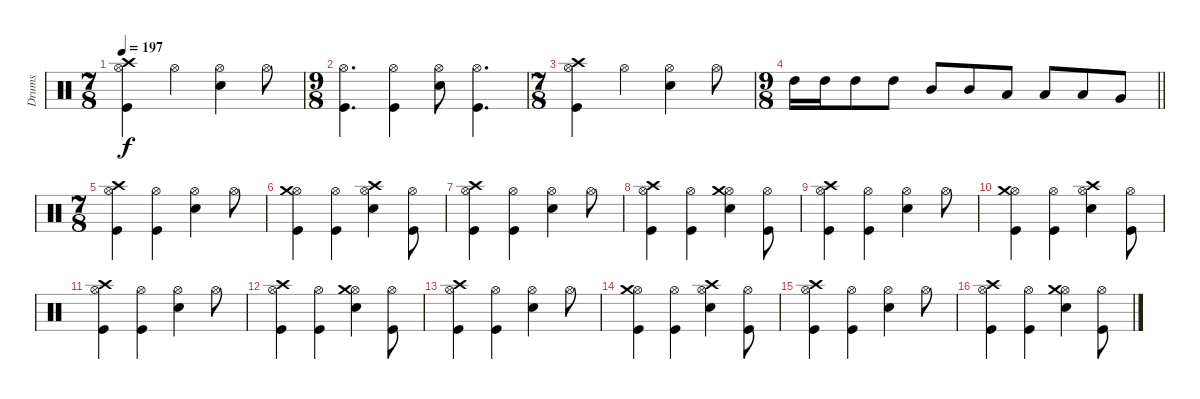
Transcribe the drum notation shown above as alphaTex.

\track ("Drums" "Drums") {instrument percussion}
\staff {score}
\articulation defaults
\ts (7 8)
\tempo 197
\clef neutral
\ks c
("Crash high (hit)" "Hi-Hat (open)" "Kick (hit)").4{dy f} "Hi-Hat (open)".4 ("Hi-Hat (open)" "Electric Snare (hit)").4 "Hi-Hat (open)".8 |
\ts (9 8)
("Hi-Hat (open)" "Kick (hit)").4{d} ("Hi-Hat (open)" "Kick (hit)").4 ("Hi-Hat (open)" "Electric Snare (hit)").8 ("Hi-Hat (open)" "Kick (hit)").4{d} |
\ts (7 8)
("Crash high (hit)" "Hi-Hat (open)" "Kick (hit)").4 "Hi-Hat (open)".4 ("Hi-Hat (open)" "Electric Snare (hit)").4 "Hi-Hat (open)".8 |
\ts (9 8)
\barLineRight lightlight "High Tom (hit)".16 "High Tom (hit)".16 "High Tom (hit)".8 "High Tom (hit)".8 "Mid Tom (hit)".8 "Mid Tom (hit)".8 "Low Tom (hit)".8 "Low Tom (hit)".8 "Low Tom (hit)".8 "Very Low Tom (hit)".8
|
\ts (7 8)
("Hi-Hat (open)" "Crash high (hit)" "Kick (hit)").4 ("Hi-Hat (open)" "Kick (hit)").4 ("Hi-Hat (open)" "Electric Snare (hit)").4 "Hi-Hat (open)".8 |
("Hi-Hat (open)" "Crash medium (hit)" "Kick (hit)").4 ("Hi-Hat (open)" "Kick (hit)").4 ("Hi-Hat (open)" "Crash high (hit)" "Electric Snare (hit)").4 ("Hi-Hat (open)" "Kick (hit)").8 |
("Hi-Hat (open)" "Crash high (hit)" "Kick (hit)").4 ("Hi-Hat (open)" "Kick (hit)").4 ("Hi-Hat (open)" "Electric Snare (hit)").4 "Hi-Hat (open)".8 |
("Hi-Hat (open)" "Crash high (hit)" "Kick (hit)").4 ("Hi-Hat (open)" "Kick (hit)").4 ("Hi-Hat (open)" "Crash medium (hit)" "Electric Snare (hit)").4 ("Hi-Hat (open)" "Kick (hit)").8 |
("Hi-Hat (open)" "Crash high (hit)" "Kick (hit)").4 ("Hi-Hat (open)" "Kick (hit)").4 ("Hi-Hat (open)" "Electric Snare (hit)").4 "Hi-Hat (open)".8 |
("Hi-Hat (open)" "Crash medium (hit)" "Kick (hit)").4 ("Hi-Hat (open)" "Kick (hit)").4 ("Hi-Hat (open)" "Crash high (hit)" "Electric Snare (hit)").4 ("Hi-Hat (open)" "Kick (hit)").8 |
("Hi-Hat (open)" "Crash high (hit)" "Kick (hit)").4 ("Hi-Hat (open)" "Kick (hit)").4 ("Hi-Hat (open)" "Electric Snare (hit)").4 "Hi-Hat (open)".8 |
("Hi-Hat (open)" "Crash high (hit)" "Kick (hit)").4 ("Hi-Hat (open)" "Kick (hit)").4 ("Hi-Hat (open)" "Crash medium (hit)" "Electric Snare (hit)").4 ("Hi-Hat (open)" "Kick (hit)").8 |
("Hi-Hat (open)" "Crash high (hit)" "Kick (hit)").4 ("Hi-Hat (open)" "Kick (hit)").4 ("Hi-Hat (open)" "Electric Snare (hit)").4 "Hi-Hat (open)".8 |
("Hi-Hat (open)" "Crash medium (hit)" "Kick (hit)").4 ("Hi-Hat (open)" "Kick (hit)").4 ("Hi-Hat (open)" "Crash high (hit)" "Electric Snare (hit)").4 ("Hi-Hat (open)" "Kick (hit)").8 |
("Hi-Hat (open)" "Crash high (hit)" "Kick (hit)").4 ("Hi-Hat (open)" "Kick (hit)").4 ("Hi-Hat (open)" "Electric Snare (hit)").4 "Hi-Hat (open)".8 |
("Hi-Hat (open)" "Crash high (hit)" "Kick (hit)").4 ("Hi-Hat (open)" "Kick (hit)").4 ("Hi-Hat (open)" "Crash medium (hit)" "Electric Snare (hit)").4 ("Hi-Hat (open)" "Kick (hit)").8
